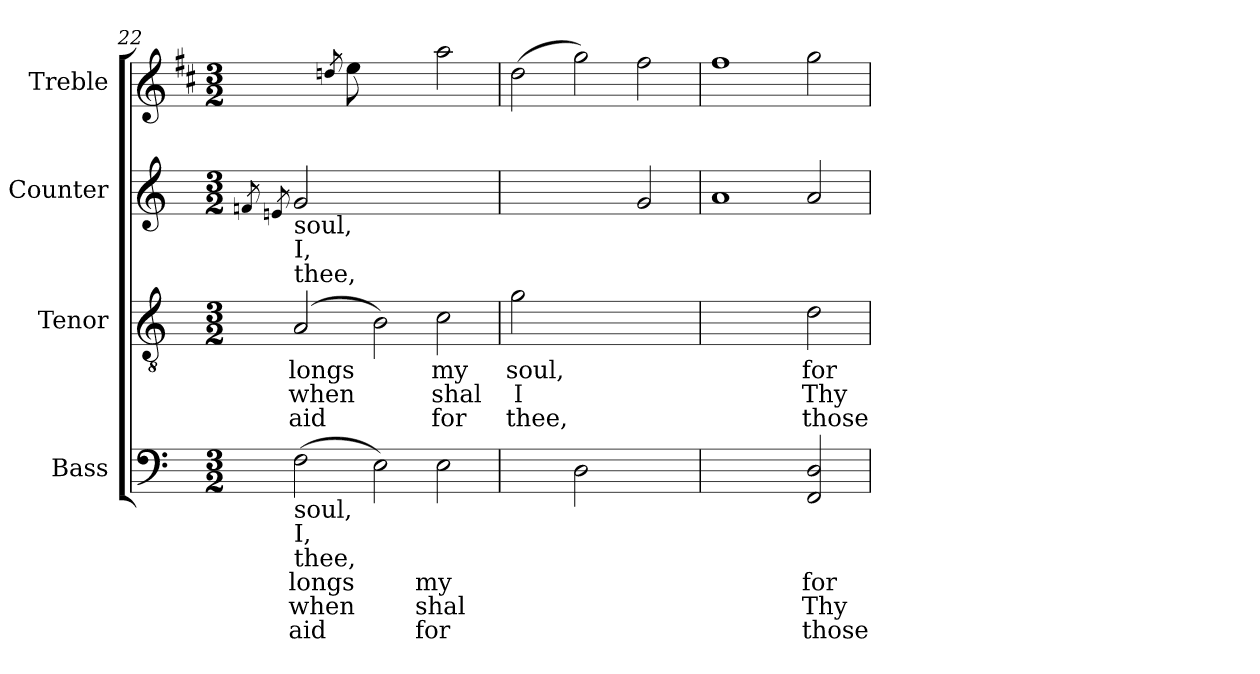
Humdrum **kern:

**kern	**text	**text	**text	**kern	**text	**text	**text	**kern	**kern
*part4	*part4	*part4	*part4	*part3	*part3	*part3	*part3	*part2	*part1
*staff4	*staff4	*staff4	*staff4	*staff3	*staff3	*staff3	*staff3	*staff2	*staff1
*I"Bass	*	*	*	*I"Tenor	*	*	*	*I"Counter	*I"Treble
*I'B.	*	*	*	*I'T.	*	*	*	*I'C.	*I'Tr.
*clefF4	*	*	*	*clefGv2	*	*	*	*clefG2	*clefG2
*	*	*	*	*	*	*	*	*	*ITrd1c2
*k[]	*	*	*	*k[]	*	*	*	*k[]	*k[]
*C:	*	*	*	*C:	*	*	*	*C:	*C:
*M3/2	*	*	*	*M3/2	*	*	*	*M3/2	*M3/2
=22	=22	=22	=22	=22	=22	=22	=22	=22	=22
.	.	.	.	.	.	.	.	8qfn/	.
.	.	.	.	.	.	.	.	8qen/	.
!	!	!	!	!	!	!	!	!LO:TX:b:t=soul,	!
!	!	!	!	!	!	!	!	!LO:TX:b:t=I,	!
!	!	!	!	!	!	!	!	!LO:TX:b:t=thee,	!
!LO:TX:b:t=soul,	!	!	!	!	!	!	!	!	!
!LO:TX:b:t=I,	!	!	!	!	!	!	!	!	!
!LO:TX:b:t=thee,	!	!	!	!	!	!	!	!	!
!	!LO:LY:a:rj	!LO:LY:a:rj	!LO:LY:b:rj	!	!LO:LY:b:rj	!LO:LY:b:rj	!LO:LY:b:rj	!	!
(>2F\	longs	when	aid	(>2A/	longs	when	aid	2g/	4.ryy
.	.	.	.	.	.	.	.	.	8qccn/
.	.	.	.	.	.	.	.	.	8dd\
!	!LO:LY:a:rj	!LO:LY:a:rj	!LO:LY:b:rj	!	!LO:LY:b:rj	!LO:LY:b:rj	!LO:LY:b:rj	!	!
2E\)	.	.	.	2B\)	.	.	.	1ryy	2ryy
!	!LO:LY:a:rj	!LO:LY:a:rj	!LO:LY:b:rj	!	!LO:LY:b:rj	!LO:LY:b:rj	!LO:LY:b:rj	!	!
2E\	my	shal	for	2c\	my	shal	for	.	2gg\
=23	=23	=23	=23	=23	=23	=23	=23	=23	=23
!	!	!	!	!	!LO:LY:b:rj	!LO:LY:b:rj	!LO:LY:b:rj	!	!
2ryy	.	.	.	2g\	soul,	I	thee,	1ryy	(>2cc\
!	!LO:LY:a:rj	!	!	!	!	!	!	!	!
2D\	.	.	.	1ryy	.	.	.	.	2ff\)
2ryy	.	.	.	.	.	.	.	2g/	2ee\
=24	=24	=24	=24	=24	=24	=24	=24	=24	=24
1ryy	.	.	.	1ryy	.	.	.	1a	1ee
!	!LO:LY:a:rj	!LO:LY:a:rj	!LO:LY:b:rj	!	!LO:LY:b:rj	!LO:LY:b:rj	!LO:LY:b:rj	!	!
2D/ 2FF/	for	Thy	those	2d\	for	Thy	those	2a/	2ff\
=	=	=	=	=	=	=	=	=	=
*-	*-	*-	*-	*-	*-	*-	*-	*-	*-
